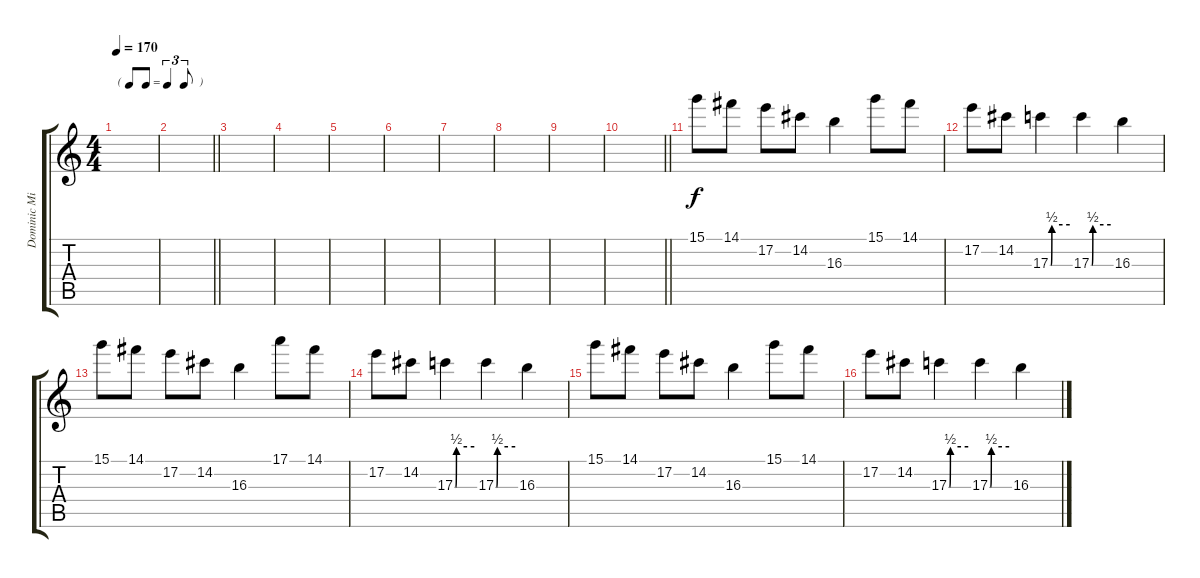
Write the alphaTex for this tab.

\track ("Dominic Miller" "Dominic Mi") {instrument electricguitarclean}
\staff {score tabs}
\tuning (E4 B3 G3 D3 A2 E2) {hide}
\ts (4 4)
\tf triplet8th
\tempo 170
\clef g2
\ks c
|
\barLineRight lightlight
|
|
|
|
|
|
|
|
\barLineRight lightlight
|
15.1.8{volume 11 instrument electricguitarclean} 14.1.8 17.2.8 14.2.8 16.3.4 15.1.8 14.1.8 |
17.2.8 14.2.8 17.3{be (custom 0 0 3 0 5 2 60 2)}.4 17.3{be (custom 0 0 3 0 5 2 60 2)}.4 16.3.4 |
15.1.8 14.1.8 17.2.8 14.2.8 16.3.4 17.1.8 14.1.8 |
17.2.8 14.2.8 17.3{be (custom 0 0 3 0 5 2 60 2)}.4 17.3{be (custom 0 0 3 0 5 2 60 2)}.4 16.3.4 |
15.1.8 14.1.8 17.2.8 14.2.8 16.3.4 15.1.8 14.1.8 |
17.2.8 14.2.8 17.3{be (custom 0 0 3 0 5 2 60 2)}.4 17.3{be (custom 0 0 3 0 5 2 60 2)}.4 16.3.4
